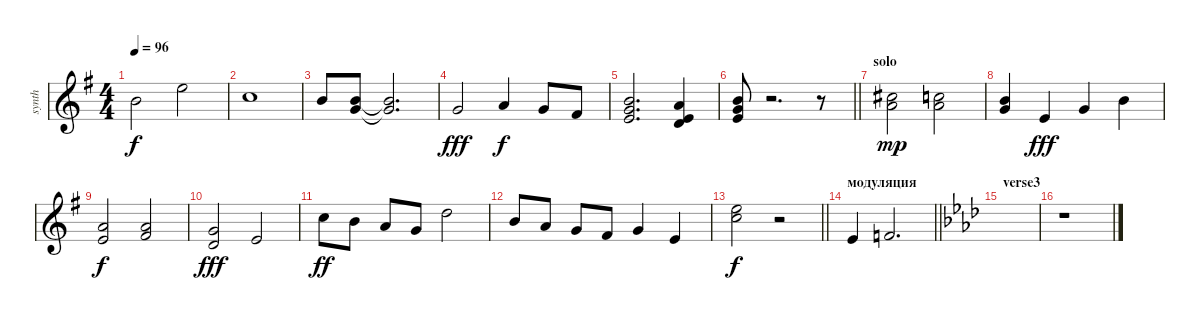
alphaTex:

\track ("synth" "synth") {instrument synthstrings1}
\staff {score}
\tuning (E4 B3 G3 D3 A2 E2) {hide}
\ts (4 4)
\tempo 96
\clef g2
\ks eminor
7.1.2{dy f} 12.1.2 |
8.1.1 |
7.1.8 (3.1 12.2).8 (3.1{t} 12.2{t}).2{d} |
3.1.2{dy fff} 10.2.4{dy f} 8.2.8 2.1.8 |
(0.1 8.2 16.3).2{d} (5.1 5.2 7.3).4 |
\barLineRight lightlight
(7.1 5.2 12.3).8 r.2{d} r.8 |
\section ("" "solo")
(9.1 10.2).2{dy mp} (8.1 10.2).2 |
(7.1 8.2).4 0.1.4{dy fff} 3.1.4 7.1.4 |
(0.1 10.2).2{dy f} (2.1 10.2).2 |
(3.1 3.2).2{dy fff} 0.1.2 |
8.1.8{dy ff} 7.1.8 5.1.8 3.1.8 10.1.2 |
7.1.8 5.1.8 3.1.8 2.1.8 3.1.4 0.1.4 |
\barLineRight lightlight
(12.1 13.2).2{dy f} r.2 |
\section ("" "модуляция")
\barLineRight lightlight
0.1.4 1.1.2{d} |
\section ("" "verse3")
\ks fminor
|
r.1
